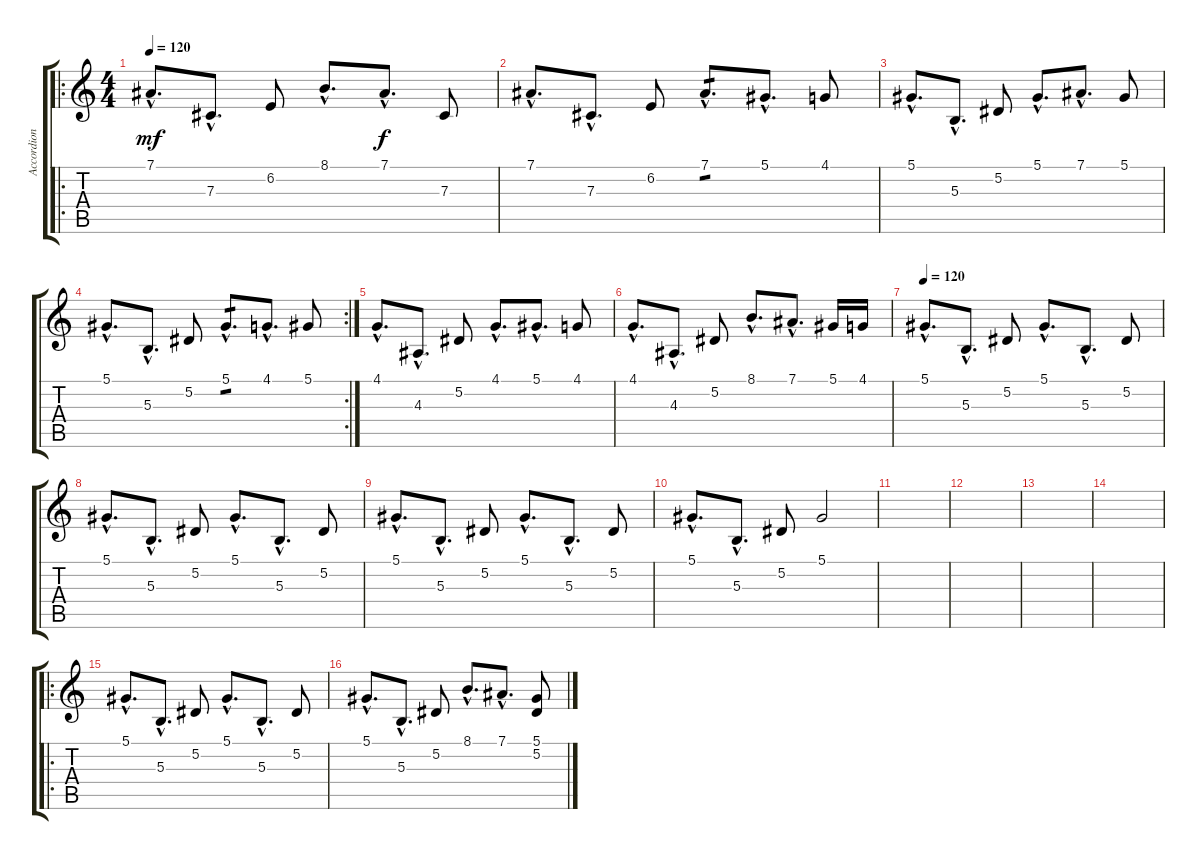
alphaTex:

\track ("Accordion" "Accordion") {instrument tangoaccordion}
\staff {score tabs}
\tuning (Eb4 Bb3 Gb3 Db3 Ab2 Eb2) {hide}
\ro
\ts (4 4)
\tempo 120
\tempo 100
\tempo 120
\clef g2
\ks c
7.1{hac}.8{d dy mf instrument tangoaccordion} 7.3{hac}.8{d} 6.2.8 8.1{hac}.8{d} 7.1{hac}.8{d dy f} 7.3.8 |
7.1{hac}.8{d} 7.3{hac}.8{d} 6.2.8 7.1{hac}.8{d tp 1} 5.1{hac}.8{d} 4.1.8 |
5.1{hac}.8{d} 5.3{hac}.8{d} 5.2.8 5.1{hac}.8{d} 7.1{hac}.8{d} 5.1.8 |
\rc 2
5.1{hac}.8{d} 5.3{hac}.8{d} 5.2.8 5.1{hac}.8{d tp 1} 4.1{hac}.8{d} 5.1.8 |
4.1{hac}.8{d} 4.3{hac}.8{d} 5.2.8 4.1{hac}.8{d} 5.1{hac}.8{d} 4.1.8 |
4.1{hac}.8{d} 4.3{hac}.8{d} 5.2.8 8.1{hac}.8{d} 7.1{hac}.8{d} 5.1.16 4.1.16 |
\tempo 120
5.1{hac}.8{d} 5.3{hac}.8{d} 5.2.8 5.1{hac}.8{d} 5.3{hac}.8{d} 5.2.8 |
5.1{hac}.8{d volume 10} 5.3{hac}.8{d} 5.2.8 5.1{hac}.8{d} 5.3{hac}.8{d} 5.2.8 |
5.1{hac}.8{d volume 5} 5.3{hac}.8{d} 5.2.8 5.1{hac}.8{d} 5.3{hac}.8{d} 5.2.8 |
5.1{hac}.8{d volume 3} 5.3{hac}.8{d} 5.2.8 5.1.2 |
|
|
|
|
\ro
5.1{hac}.8{d volume 13} 5.3{hac}.8{d} 5.2.8 5.1{hac}.8{d} 5.3{hac}.8{d} 5.2.8 |
5.1{hac}.8{d} 5.3{hac}.8{d} 5.2.8 8.1{hac}.8{d} 7.1{hac}.8{d} (5.1 5.2).8
